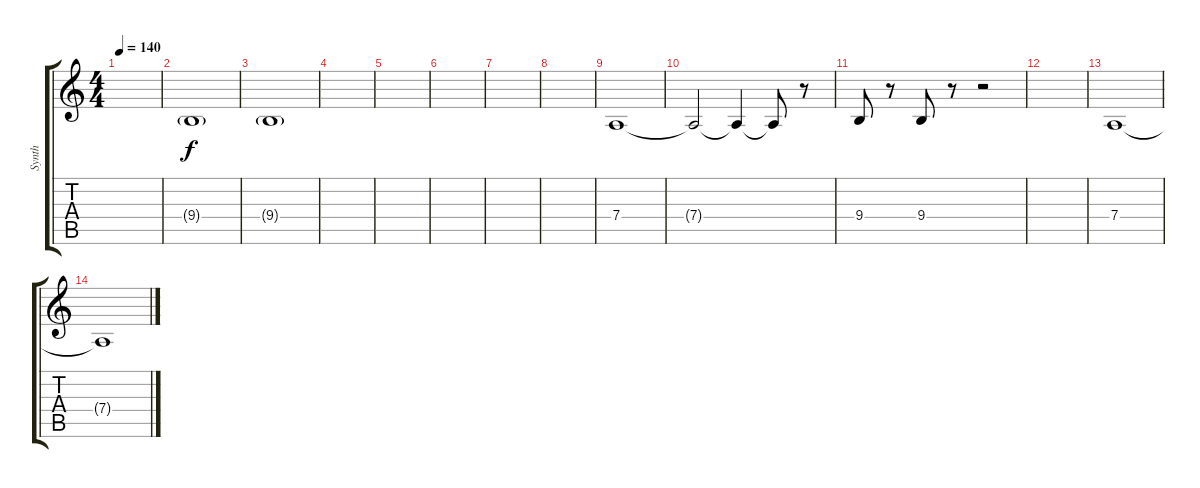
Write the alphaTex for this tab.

\track ("Synth" "Synth") {instrument stringensemble1}
\staff {score tabs}
\tuning (E4 B3 G3 D3 A2 E2) {hide}
\ts (4 4)
\tempo 140
\clef g2
\ks c
|
9.4{g}.1 |
9.4{g}.1 |
|
|
|
|
|
7.4.1{dy f} |
7.4{t}.2 7.4{t}.4 7.4{t}.8 r.8 |
9.4.8 r.8 9.4.8 r.8 r.2 |
|
7.4.1 |
7.4{t}.1
